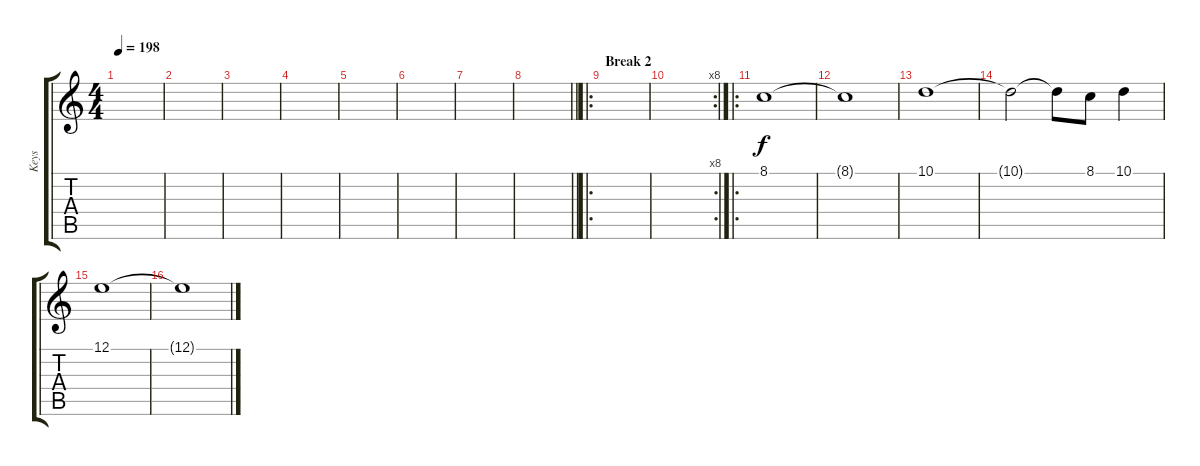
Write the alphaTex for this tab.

\track ("Keys" "Keys") {instrument stringensemble1}
\staff {score tabs}
\tuning (E4 C4 G3 C3 G2 C2) {hide}
\ts (4 4)
\tempo 198
\clef g2
\ks c
|
|
|
|
|
|
|
\barLineRight lightlight
|
\ro
\section ("" "Break 2")
|
\rc 8
|
\ro
8.1.1 |
8.1{t}.1 |
10.1.1 |
10.1{t}.2 10.1{t}.8 8.1.8 10.1.4 |
12.1.1 |
12.1{t}.1
